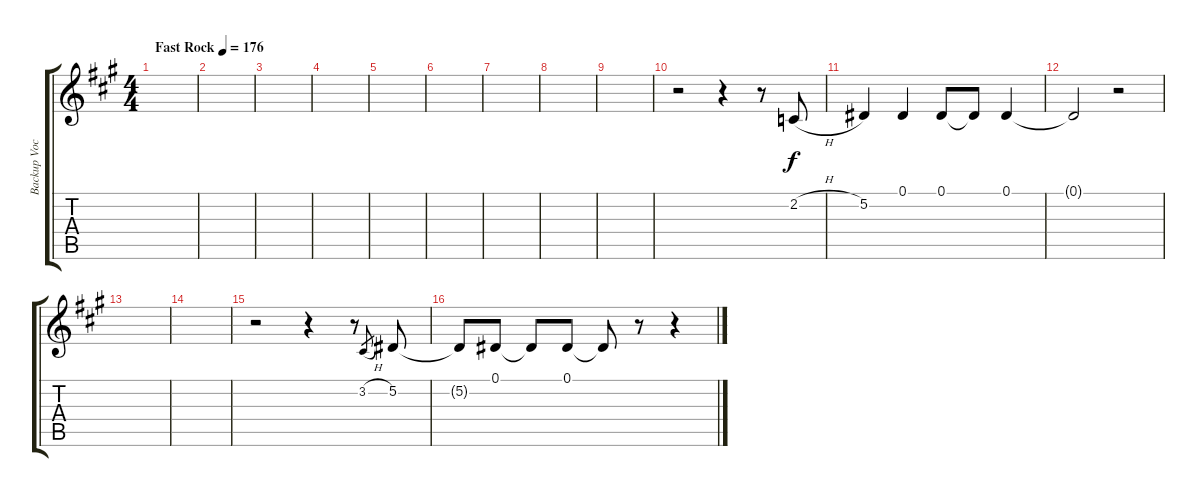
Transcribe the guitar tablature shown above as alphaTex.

\track ("Backup Vocals" "Backup Voc") {instrument altosax}
\staff {score tabs}
\tuning (Eb4 Bb3 Gb3 Db3 Ab2 Eb2) {hide}
\ts (4 4)
\tempo (176 "Fast Rock")
\clef g2
\ks a
|
|
|
|
|
|
|
|
|
r.2 r.4 r.8 2.2{h}.8 |
5.2.4 0.1.4 0.1.8 0.1{t}.8 0.1.4 |
0.1{t}.2 r.2 |
|
|
r.2 r.4 r.8 3.2{h}.8{gr} 5.2.8 |
5.2{t}.8 0.1.8 0.1{t}.8 0.1.8 0.1{t}.8 r.8 r.4
